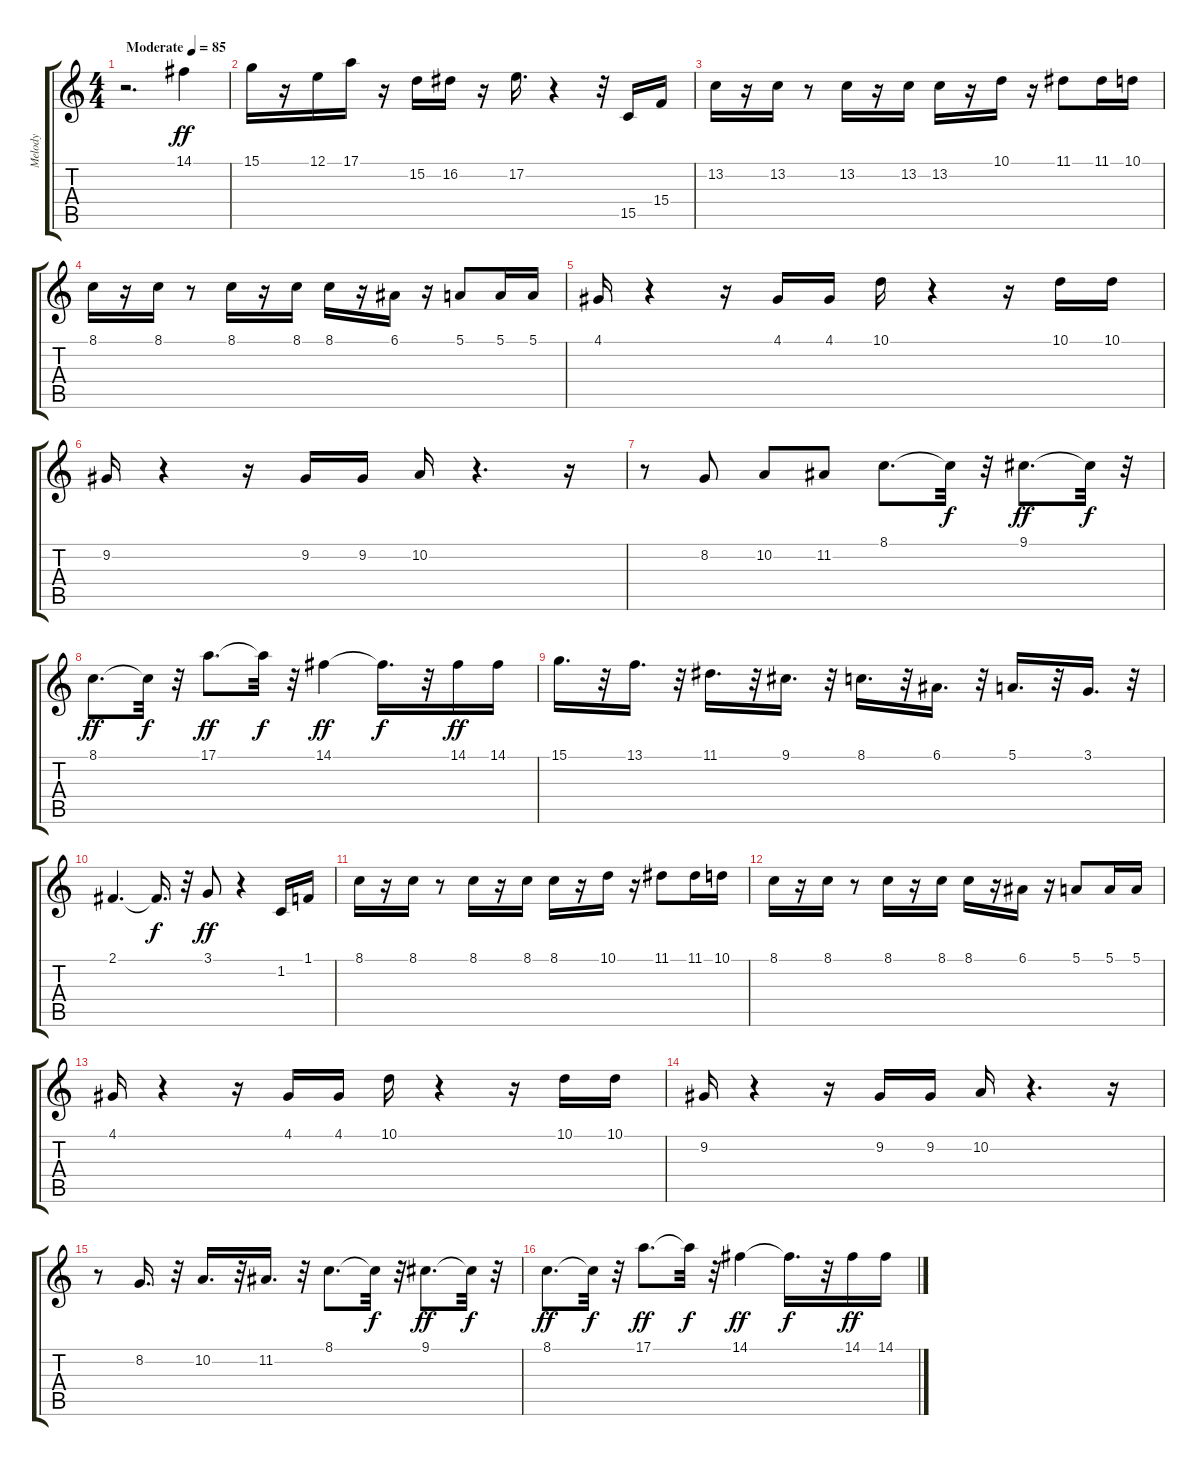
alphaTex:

\track ("Melody" "Melody") {instrument clarinet}
\staff {score tabs}
\tuning (E4 B3 G3 D3 A2 E2) {hide}
\ts (4 4)
\tempo (85 "Moderate")
\clef g2
\ks c
r.2{d dy ff instrument clarinet} 14.1.4 |
15.1.16 r.16 12.1.16 17.1.16 r.16 15.2.16 16.2.16 r.16 17.2.16{d} r.4 r.32 15.5.16 15.4.16 |
13.2.16 r.16 13.2.16 r.8 13.2.16 r.16 13.2.16 13.2.16 r.16 10.1.16 r.16 11.1.8 11.1.16 10.1.16 |
8.1.16 r.16 8.1.16 r.8 8.1.16 r.16 8.1.16 8.1.16 r.16 6.1.16 r.16 5.1.8 5.1.16 5.1.16 |
4.1.16 r.4 r.16 4.1.16 4.1.16 10.1.16 r.4 r.16 10.1.16 10.1.16 |
9.2.16 r.4 r.16 9.2.16 9.2.16 10.2.16 r.4{d} r.16 |
r.8 8.2.8 10.2.8 11.2.8 8.1.8{d} 8.1{t}.32{dy f} r.32 9.1.8{d dy ff} 9.1{t}.32{dy f} r.32 |
8.1.8{d dy ff} 8.1{t}.32{dy f} r.32 17.1.8{d dy ff} 17.1{t}.32{dy f} r.32 14.1.4{dy ff} 14.1{t}.16{d dy f} r.32 14.1.16{dy ff} 14.1.16 |
15.1.16{d} r.32 13.1.16{d} r.32 11.1.16{d} r.32 9.1.16{d} r.32 8.1.16{d} r.32 6.1.16{d} r.32 5.1.16{d} r.32 3.1.16{d} r.32 |
2.1.4{d} 2.1{t}.16{d dy f} r.32 3.1.8{dy ff} r.4 1.2.16 1.1.16 |
8.1.16 r.16 8.1.16 r.8 8.1.16 r.16 8.1.16 8.1.16 r.16 10.1.16 r.16 11.1.8 11.1.16 10.1.16 |
8.1.16 r.16 8.1.16 r.8 8.1.16 r.16 8.1.16 8.1.16 r.16 6.1.16 r.16 5.1.8 5.1.16 5.1.16 |
4.1.16 r.4 r.16 4.1.16 4.1.16 10.1.16 r.4 r.16 10.1.16 10.1.16 |
9.2.16 r.4 r.16 9.2.16 9.2.16 10.2.16 r.4{d} r.16 |
r.8 8.2.16{d} r.32 10.2.16{d} r.32 11.2.16{d} r.32 8.1.8{d} 8.1{t}.32{dy f} r.32 9.1.8{d dy ff} 9.1{t}.32{dy f} r.32 |
8.1.8{d dy ff} 8.1{t}.32{dy f} r.32 17.1.8{d dy ff} 17.1{t}.32{dy f} r.32 14.1.4{dy ff} 14.1{t}.16{d dy f} r.32 14.1.16{dy ff} 14.1.16
